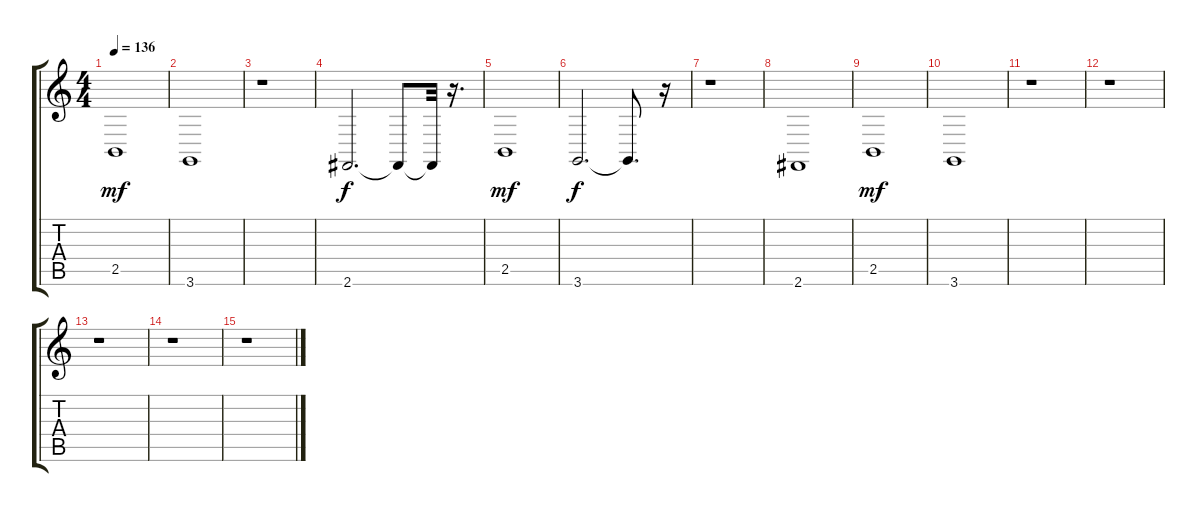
\track "" {instrument synthstrings1}
\staff {score tabs}
\tuning (E4 B3 G3 D3 A2 E2) {hide}
\ts (4 4)
\tempo 136
\clef g2
\ks c
2.5.1{dy mf} |
3.6.1 |
r.1 |
2.6.2{d dy f} 2.6{t}.8 2.6{t}.32 r.16{d} |
2.5.1{dy mf} |
3.6.2{d dy f} 3.6{t}.8{d} r.16 |
r.1 |
2.6.1 |
2.5.1{dy mf} |
3.6.1 |
r.1 |
r.1 |
r.1 |
r.1 |
r.1
